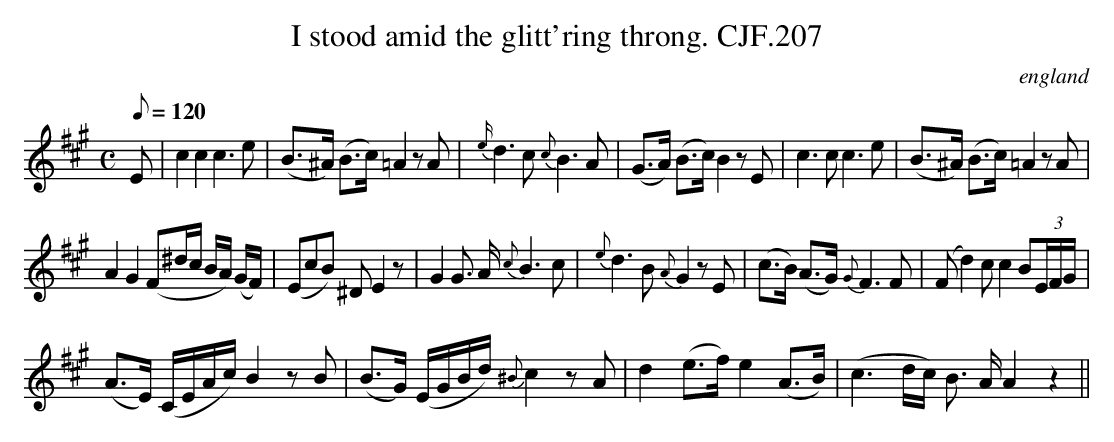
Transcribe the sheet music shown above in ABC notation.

X:1
T:I stood amid the glitt'ring throng. CJF.207
O:england
M:C
L:1/8
Q:120
K:A
E|c2c2c3e|(B>^A) (B>c)=A2zA|{e/}d3c{c}B3A|(G>A) (B>c)B2zE|\
c3cc3e|(B>^A) (B>c)=A2zA|
A2G2(F^d/c/ B/A/) (G/F/)|(EcB) ^DE2z|G2G> A{c}B3c|{e}d3B{A}G2zE|\
(c>B) (A>G){G}F3F|(Fd2)chc2hB(3E/F/G/|
(A>E) (C/E/A/c/)B2zB|(B>G) (E/G/B/d/){^B}c2zA|\
d2(e>f)e2(A>B)|(c3d/c/) hB> AA2z2||
